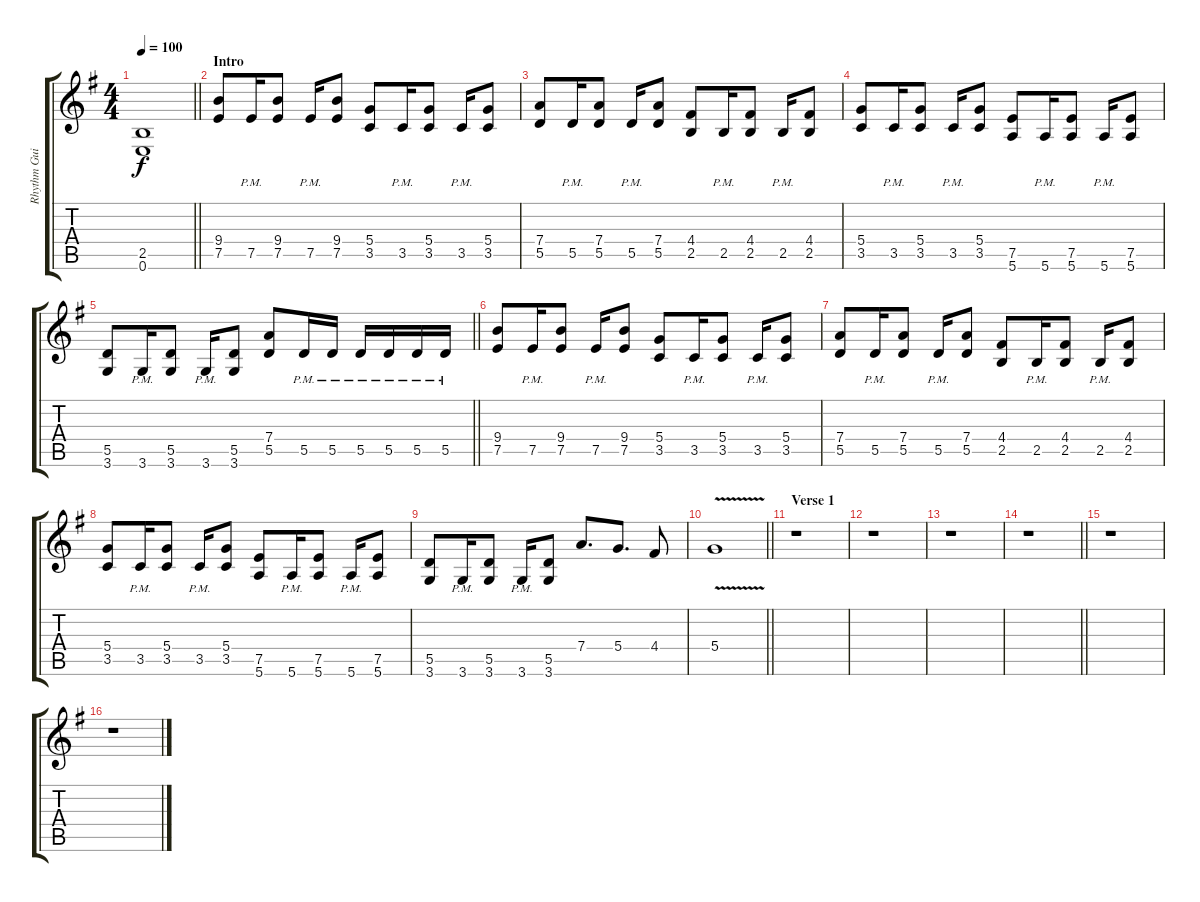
\track ("Rhythm Guitar 2: Lars Andrè Rørvik Larse" "Rhythm Gui") {instrument distortionguitar}
\staff {score tabs}
\tuning (E4 B3 G3 D3 A2 E2) {hide}
\ts (4 4)
\tempo 100
\clef g2
\barLineRight lightlight
\ks eminor
(2.5 0.6).1{dy f instrument distortionguitar} |
\section ("" "Intro")
(9.4 7.5).8 7.5{pm}.16 (9.4 7.5).8 7.5{pm}.16 (9.4 7.5).8 (5.4 3.5).8 3.5{pm}.16 (5.4 3.5).8 3.5{pm}.16 (5.4 3.5).8 |
(7.4 5.5).8 5.5{pm}.16 (7.4 5.5).8 5.5{pm}.16 (7.4 5.5).8 (4.4 2.5).8 2.5{pm}.16 (4.4 2.5).8 2.5{pm}.16 (4.4 2.5).8 |
(5.4 3.5).8 3.5{pm}.16 (5.4 3.5).8 3.5{pm}.16 (5.4 3.5).8 (7.5 5.6).8 5.6{pm}.16 (7.5 5.6).8 5.6{pm}.16 (7.5 5.6).8 |
\barLineRight lightlight
(5.5 3.6).8 3.6{pm}.16 (5.5 3.6).8 3.6{pm}.16 (5.5 3.6).8 (7.4 5.5).8 5.5{pm}.16 5.5{pm}.16 5.5{pm}.16 5.5{pm}.16 5.5{pm}.16 5.5{pm}.16 |
(9.4 7.5).8 7.5{pm}.16 (9.4 7.5).8 7.5{pm}.16 (9.4 7.5).8 (5.4 3.5).8 3.5{pm}.16 (5.4 3.5).8 3.5{pm}.16 (5.4 3.5).8 |
(7.4 5.5).8 5.5{pm}.16 (7.4 5.5).8 5.5{pm}.16 (7.4 5.5).8 (4.4 2.5).8 2.5{pm}.16 (4.4 2.5).8 2.5{pm}.16 (4.4 2.5).8 |
(5.4 3.5).8 3.5{pm}.16 (5.4 3.5).8 3.5{pm}.16 (5.4 3.5).8 (7.5 5.6).8 5.6{pm}.16 (7.5 5.6).8 5.6{pm}.16 (7.5 5.6).8 |
(5.5 3.6).8 3.6{pm}.16 (5.5 3.6).8 3.6{pm}.16 (5.5 3.6).8 7.4.8{d} 5.4.8{d} 4.4.8 |
\barLineRight lightlight
5.4{v}.1 |
\section ("" "Verse 1")
r.1 |
r.1 |
r.1 |
\barLineRight lightlight
r.1 |
r.1 |
r.1
